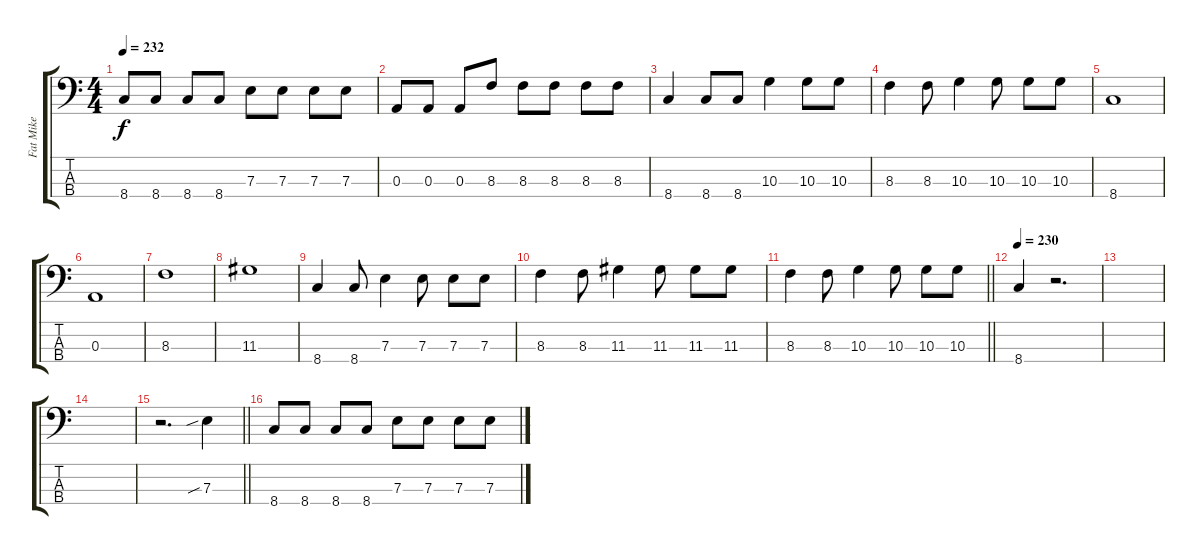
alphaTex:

\track ("Fat Mike" "Fat Mike") {instrument electricbasspick}
\staff {score tabs}
\tuning (G2 D2 A1 E1) {hide}
\ts (4 4)
\tempo 232
\clef f4
\ks c
8.4.8{dy f} 8.4.8 8.4.8 8.4.8 7.3.8 7.3.8 7.3.8 7.3.8 |
0.3.8 0.3.8 0.3.8 8.3.8 8.3.8 8.3.8 8.3.8 8.3.8 |
8.4.4 8.4.8 8.4.8 10.3.4 10.3.8 10.3.8 |
8.3.4 8.3.8 10.3.4 10.3.8 10.3.8 10.3.8 |
8.4.1 |
0.3.1 |
8.3.1 |
11.3.1 |
8.4.4 8.4.8 7.3.4 7.3.8 7.3.8 7.3.8 |
8.3.4 8.3.8 11.3.4 11.3.8 11.3.8 11.3.8 |
\barLineRight lightlight
8.3.4 8.3.8 10.3.4 10.3.8 10.3.8 10.3.8 |
\section ("" "")
\tempo 230
8.4.4 r.2{d} |
|
|
\barLineRight lightlight
r.2{d} 7.3{sib}.4 |
\section ("" "")
8.4.8 8.4.8 8.4.8 8.4.8 7.3.8 7.3.8 7.3.8 7.3.8
